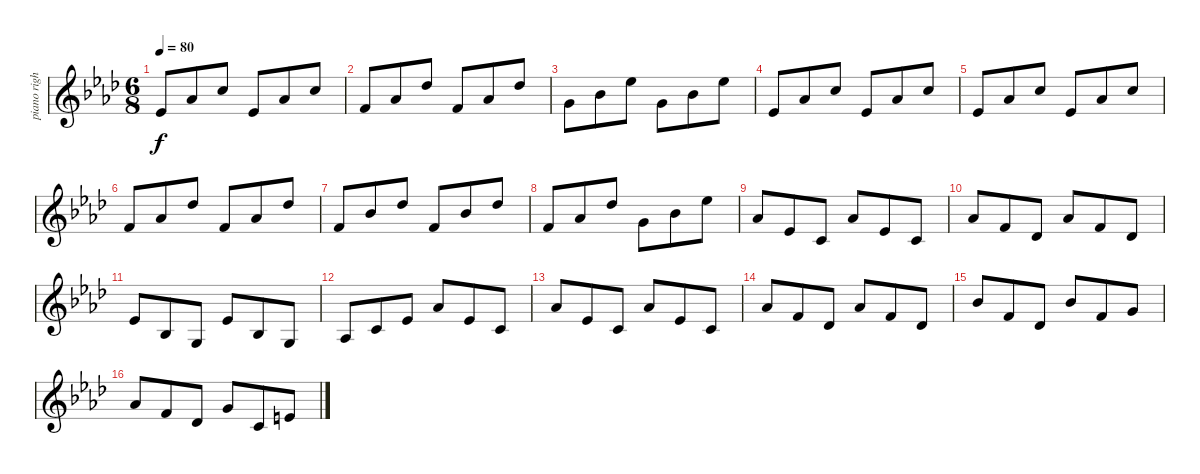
\track ("piano right hand" "piano righ") {instrument brightacousticpiano}
\staff {score}
\tuning (E4 B3 G3 D3 A2 E2) {hide}
\ts (6 8)
\tempo 80
\clef g2
\ks fminor
8.3.8{dy f} 9.2.8 8.1.8 8.3.8 9.2.8 8.1.8 |
10.3.8 9.2.8 9.1.8 10.3.8 9.2.8 9.1.8 |
12.3.8 11.2.8 11.1.8 12.3.8 11.2.8 11.1.8 |
8.3.8 9.2.8 8.1.8 8.3.8 9.2.8 8.1.8 |
8.3.8 9.2.8 8.1.8 8.3.8 9.2.8 8.1.8 |
10.3.8 9.2.8 9.1.8 10.3.8 9.2.8 9.1.8 |
10.3.8 11.2.8 9.1.8 10.3.8 11.2.8 9.1.8 |
10.3.8 9.2.8 9.1.8 12.3.8 11.2.8 11.1.8 |
4.1.8 4.2.8 5.3.8 4.1.8 4.2.8 5.3.8 |
4.1.8 6.2.8 6.3.8 4.1.8 6.2.8 6.3.8 |
4.2.8 3.3.8 0.3.8 4.2.8 3.3.8 0.3.8 |
1.3.8 1.2.8 4.2.8 4.1.8 4.2.8 5.3.8 |
4.1.8 4.2.8 5.3.8 4.1.8 4.2.8 5.3.8 |
4.1.8 6.2.8 6.3.8 4.1.8 6.2.8 6.3.8 |
6.1.8 6.2.8 6.3.8 6.1.8 6.2.8 3.1.8 |
4.1.8 1.1.8 2.2.8 3.1.8 1.2.8 0.1.8
